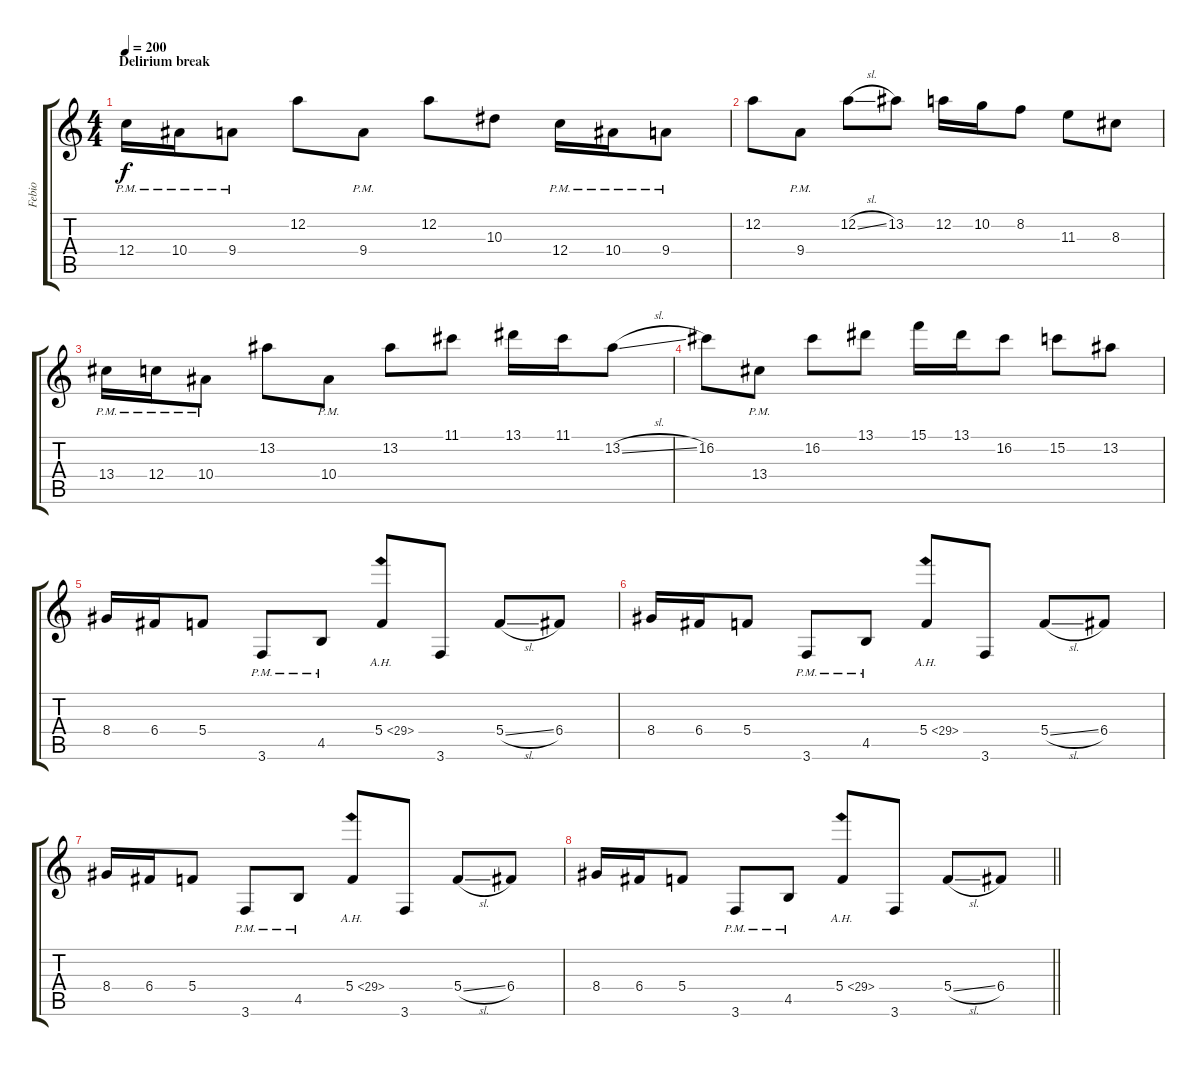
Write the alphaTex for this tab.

\track ("Febio" "Febio") {instrument distortionguitar}
\staff {score tabs}
\tuning (D4 A3 F3 C3 G2 D2) {hide}
\ts (4 4)
\section ("" "Delirium break")
\tempo 200
\clef g2
\ks c
12.4{pm}.16{dy f} 10.4{pm}.16 9.4{pm}.8 12.2.8 9.4{pm}.8 12.2.8 10.3.8 12.4{pm}.16 10.4{pm}.16 9.4{pm}.8 |
12.2.8 9.4{pm}.8 12.2{sl}.8 13.2.8 12.2.16 10.2.16 8.2.8 11.3.8 8.3.8 |
13.4{pm}.16 12.4{pm}.16 10.4{pm}.8 13.2.8 10.4{pm}.8 13.2.8 11.1.8 13.1.16 11.1.16 13.2{sl}.8 |
16.2.8 13.4{pm}.8 16.2.8 13.1.8 15.1.16 13.1.16 16.2.8 15.2.8 13.2.8 |
8.4.16 6.4.16 5.4.8 3.6{pm}.8 4.5{pm}.8 5.4{ah 24}.8 3.6.8 5.4{sl}.8 6.4.8 |
8.4.16 6.4.16 5.4.8 3.6{pm}.8 4.5{pm}.8 5.4{ah 24}.8 3.6.8 5.4{sl}.8 6.4.8 |
8.4.16 6.4.16 5.4.8 3.6{pm}.8 4.5{pm}.8 5.4{ah 24}.8 3.6.8 5.4{sl}.8 6.4.8 |
\barLineRight lightlight
8.4.16 6.4.16 5.4.8 3.6{pm}.8 4.5{pm}.8 5.4{ah 24}.8 3.6.8 5.4{sl}.8 6.4.8
